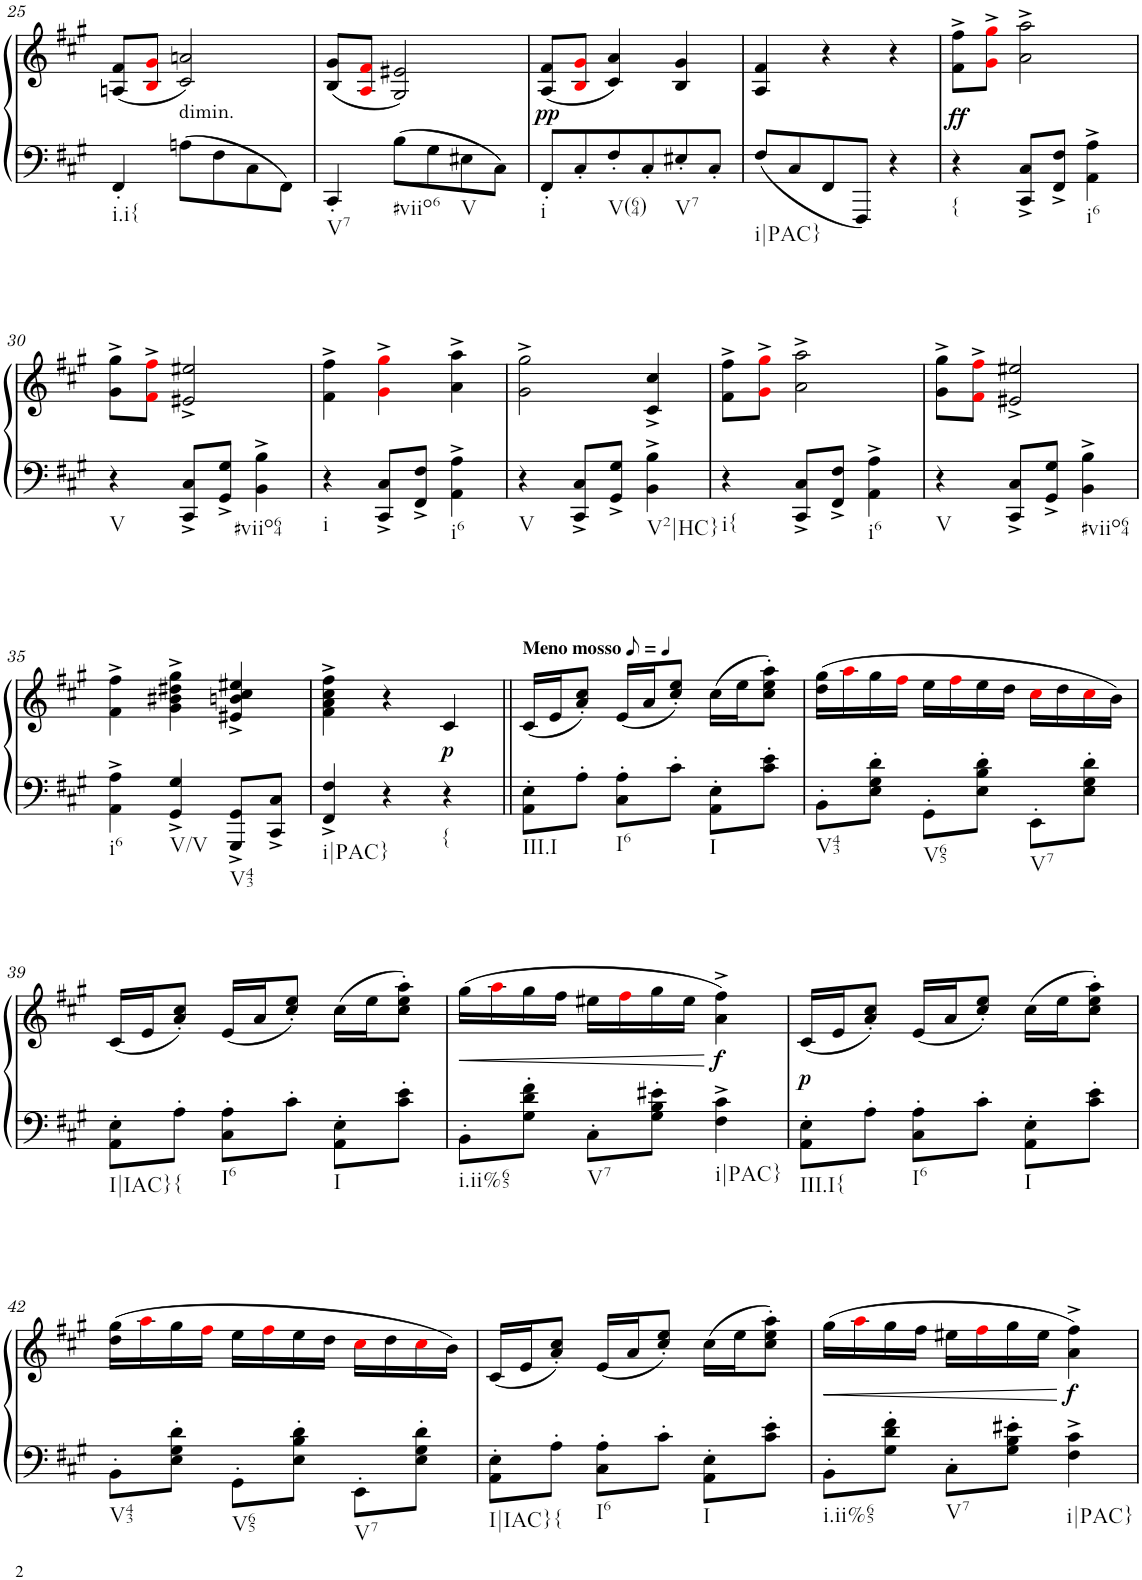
**kern	**kern	**dynam
*part1	*part1	*part1
*staff2	*staff1	*staff1/2
*I"Piano	*	*
*I'Pno.	*	*
!!LO:PB:g=z
*clefF4	*clefG2	*
*k[f#c#g#]	*k[f#c#g#]	*
*M3/4	*M3/4	*
=25	=25	=25
!LO:TX:b:t=i.i{	!	!
4FF#'/	(8An/ 8f#/L	.
.	8Bi/ 8g#i/J	.
!	!LO:TX:b:t=dimin.	!
8An\L	2c#/ 2an/)	.
8F#\	.	.
8C#\	.	.
8FF#\J	.	.
=26	=26	=26
!LO:TX:b:t=V7	!	!
4CC#'/	(8B/ 8g#/L	.
.	8Ai/ 8f#i/J	.
!LO:TX:b:t=#viio6	!	!
8B\L	2G#/ 2e#X/)	.
8G#\	.	.
!LO:TX:b:t=V	!	!
8E#X\	.	.
8C#\J	.	.
=27	=27	=27
!LO:TX:b:t=i	!	!
!	!	!LO:DY:b
8FF#'/L	(8A/ 8f#/L	pp
8C#'/	8Bi/ 8g#i/J	.
!LO:TX:b:t=V(64)	!	!
8F#'/	4c#/ 4a/)	.
8C#'/	.	.
!LO:TX:b:t=V7	!	!
8E#X'/	4B/ 4g#/	.
8C#'/J	.	.
=28	=28	=28
!LO:TX:b:t=i|PAC}	!	!
8F#/L	4A/ 4f#/	.
8C#/	.	.
8FF#/	4r	.
8FFF#/J	.	.
4r	4r	.
=29	=29	=29
!LO:TX:b:t={	!	!
!	!	!LO:DY:b
4r	8f#\^ 8ff#\^L	ff
.	8g#i\^ 8gg#i\^J	.
8CC#/^ 8C#/^L	2a\^ 2aa\^	.
8FF#/^ 8F#/^J	.	.
!LO:TX:b:t=i6	!	!
4AA\^ 4A\^	.	.
!!LO:LB:g=z
=30	=30	=30
!LO:TX:b:t=V	!	!
4r	8g#\^ 8gg#\^L	.
.	8f#i\^ 8ff#i\^J	.
8CC#/^ 8C#/^L	2e#X/^ 2ee#X/^	.
8GG#/^ 8G#/^J	.	.
!LO:TX:b:t=#viio64	!	!
4BB\^ 4B\^	.	.
=31	=31	=31
!LO:TX:b:t=i	!	!
4r	4f#\^ 4ff#\^	.
8CC#/^ 8C#/^L	4g#i\^ 4gg#i\^	.
8FF#/^ 8F#/^J	.	.
!LO:TX:b:t=i6	!	!
4AA\^ 4A\^	4a\^ 4aa\^	.
=32	=32	=32
!LO:TX:b:t=V	!	!
4r	2g#\^ 2gg#\^	.
8CC#/^ 8C#/^L	.	.
8GG#/^ 8G#/^J	.	.
!LO:TX:b:t=V2|HC}	!	!
4BB\^ 4B\^	4c#/^ 4cc#/^	.
=33	=33	=33
!LO:TX:b:t=i{	!	!
4r	8f#\^ 8ff#\^L	.
.	8g#i\^ 8gg#i\^J	.
8CC#/^ 8C#/^L	2a\^ 2aa\^	.
8FF#/^ 8F#/^J	.	.
!LO:TX:b:t=i6	!	!
4AA\^ 4A\^	.	.
=34	=34	=34
!LO:TX:b:t=V	!	!
4r	8g#\^ 8gg#\^L	.
.	8f#i\^ 8ff#i\^J	.
8CC#/^ 8C#/^L	2e#X/^ 2ee#X/^	.
8GG#/^ 8G#/^J	.	.
!LO:TX:b:t=#viio64	!	!
4BB\^ 4B\^	.	.
!!LO:LB:g=z
=35	=35	=35
!LO:TX:b:t=i6	!	!
4AA\^ 4A\^	4f#\^ 4ff#\^	.
!LO:TX:b:t=V/V	!	!
4GG#/^ 4G#/^	4g#\^ 4b#X\^ 4dd#X\^ 4gg#\^	.
!LO:TX:b:t=V43	!	!
8GGG#/^ 8GG#/^L	4e#X/^ 4bn/^ 4cc#/^ 4ee#X/^	.
8CC#/^ 8C#/^J	.	.
=36	=36	=36
!LO:TX:b:t=i|PAC}	!	!
4FF#/^ 4F#/^	4f#\^ 4a\^ 4cc#\^ 4ff#\^	.
4r	4r	.
!LO:TX:b:t={	!	!
!	!	!LO:DY:b
4r	4c#/	p
=37||	=37||	=37||
!	!LO:TX:a:B:t=Meno mosso	!
!LO:TX:b:t=III.I	!	!
8AA\' 8E\'L	(16c#/LL	.
.	16e/J	.
8A'\J	8a/' 8cc#/'J)	.
!LO:TX:b:t=I6	!	!
8C#\' 8A\'L	(16e/LL	.
.	16a/J	.
8c#'\J	8cc#/' 8ee/'J)	.
!LO:TX:b:t=I	!	!
8AA\' 8E\'L	(16cc#\LL	.
.	16ee\J	.
8c#\' 8e\'J	8cc#\' 8ee\' 8aa\'J)	.
=38	=38	=38
!LO:TX:b:t=V43	!	!
8BB'\L	(16dd\ 16gg#\LL	.
.	16aai\	.
8E\' 8G#\' 8d\'J	16gg#\	.
.	16ff#i\JJ	.
!LO:TX:b:t=V65	!	!
8GG#'\L	16ee\LL	.
.	16ff#i\	.
8E\' 8B\' 8d\'J	16ee\	.
.	16dd\JJ	.
!LO:TX:b:t=V7	!	!
8EE'\L	16cc#i\LL	.
.	16dd\	.
8E\' 8G#\' 8d\'J	16cc#i\	.
.	16b\JJ)	.
!!LO:LB:g=z
=39	=39	=39
!LO:TX:b:t=I|IAC}{	!	!
8AA\' 8E\'L	(16c#/LL	.
.	16e/J	.
8A'\J	8a/' 8cc#/'J)	.
!LO:TX:b:t=I6	!	!
8C#\' 8A\'L	(16e/LL	.
.	16a/J	.
8c#'\J	8cc#/' 8ee/'J)	.
!LO:TX:b:t=I	!	!
8AA\' 8E\'L	(16cc#\LL	.
.	16ee\J	.
8c#\' 8e\'J	8cc#\' 8ee\' 8aa\'J)	.
=40	=40	=40
!LO:TX:b:t=i.ii%65	!	!
!	!	!LO:HP:b
8BB'\L	(16gg#\LL	<
.	16aai\	.
8G#\' 8d\' 8f#\'J	16gg#\	.
.	16ff#\JJ	.
!LO:TX:b:t=V7	!	!
8C#'\L	16ee#X\LL	.
.	16ff#i\	.
8G#\' 8B\' 8e#X\'J	16gg#\	.
.	16ee#\JJ	.
!LO:TX:b:t=i|PAC}	!	!
!	!	!LO:DY:n=1:b
4F#\^ 4c#\^	4a\^ 4ff#\^)	[ f
=41	=41	=41
!LO:TX:b:t=III.I{	!	!
!	!	!LO:DY:b
8AA\' 8E\'L	(16c#/LL	p
.	16e/J	.
8A'\J	8a/' 8cc#/'J)	.
!LO:TX:b:t=I6	!	!
8C#\' 8A\'L	(16e/LL	.
.	16a/J	.
8c#'\J	8cc#/' 8ee/'J)	.
!LO:TX:b:t=I	!	!
8AA\' 8E\'L	(16cc#\LL	.
.	16ee\J	.
8c#\' 8e\'J	8cc#\' 8ee\' 8aa\'J)	.
!!LO:LB:g=z
=42	=42	=42
!LO:TX:b:t=V43	!	!
8BB'\L	(16dd\ 16gg#\LL	.
.	16aai\	.
8E\' 8G#\' 8d\'J	16gg#\	.
.	16ff#i\JJ	.
!LO:TX:b:t=V65	!	!
8GG#'\L	16ee\LL	.
.	16ff#i\	.
8E\' 8B\' 8d\'J	16ee\	.
.	16dd\JJ	.
!LO:TX:b:t=V7	!	!
8EE'\L	16cc#i\LL	.
.	16dd\	.
8E\' 8G#\' 8d\'J	16cc#i\	.
.	16b\JJ)	.
=43	=43	=43
!LO:TX:b:t=I|IAC}{	!	!
8AA\' 8E\'L	(16c#/LL	.
.	16e/J	.
8A'\J	8a/' 8cc#/'J)	.
!LO:TX:b:t=I6	!	!
8C#\' 8A\'L	(16e/LL	.
.	16a/J	.
8c#'\J	8cc#/' 8ee/'J)	.
!LO:TX:b:t=I	!	!
8AA\' 8E\'L	(16cc#\LL	.
.	16ee\J	.
8c#\' 8e\'J	8cc#\' 8ee\' 8aa\'J)	.
=44	=44	=44
!LO:TX:b:t=i.ii%65	!	!
!	!	!LO:HP:b
8BB'\L	(16gg#\LL	<
.	16aai\	.
8G#\' 8d\' 8f#\'J	16gg#\	.
.	16ff#\JJ	.
!LO:TX:b:t=V7	!	!
8C#'\L	16ee#X\LL	.
.	16ff#i\	.
8G#\' 8B\' 8e#X\'J	16gg#\	.
.	16ee#\JJ	.
!LO:TX:b:t=i|PAC}	!	!
!	!	!LO:DY:n=1:b
4F#\^ 4c#\^	4a\^ 4ff#\^)	[ f
=	=	=
*-	*-	*-
